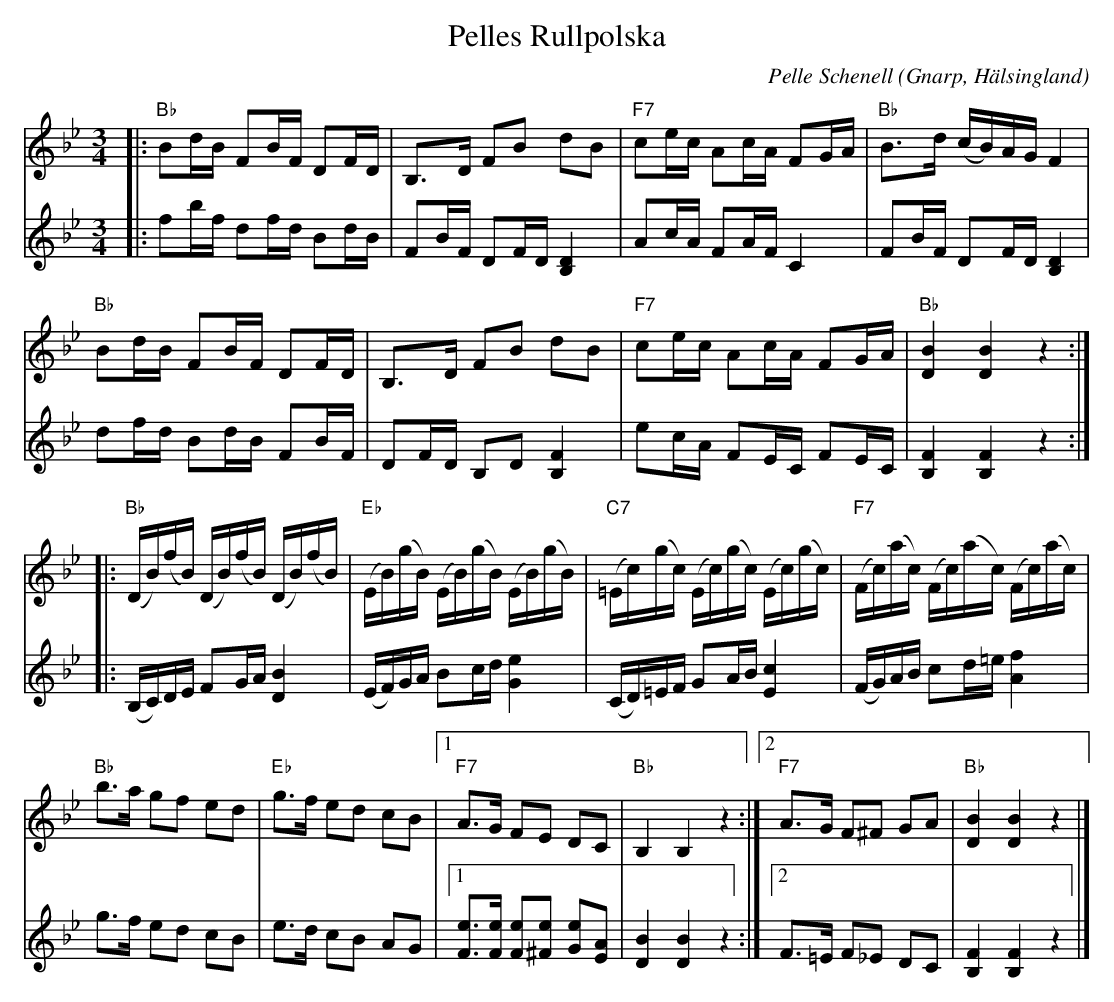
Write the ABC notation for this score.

X:1
T:Pelles Rullpolska
C:Pelle Schenell
O:Gnarp, Hälsingland
M:3/4
L:1/16
K:Bb
V:1
|: "Bb" B2dB F2BF D2FD | B,2>D2 F2B2 d2B2 | "F7" c2ec A2cA F2GA | "Bb" B2>d2 (cB)AG F4 |
"Bb" B2dB F2BF D2FD | B,2>D2 F2B2 d2B2 | "F7" c2ec A2cA F2GA | "Bb" [D4B4] [D4B4] z4 :|
|: "Bb" (DB)(fB) (DB)(fB) (DB)(fB) | "Eb" (EB)(gB) (EB)(gB) (EB)(gB) | "C7" (=Ec)(gc) (Ec)(gc) (Ec)(gc) | "F7" (Fc)(ac) (Fc)(ac) (Fc)(ac) |
"Bb" b2>a2 g2f2 e2d2 | "Eb" g2>f2 e2d2 c2B2 |1 "F7" A2>G2 F2E2 D2C2 | "Bb" B,4 B,4 z4 :|2 "F7" A2>G2 F2^F2 G2A2 | "Bb" [D4B4] [D4B4] z4 |]
V:2
|:  f2bf d2fd B2dB |  F2BF D2FD [D4B,4] | A2cA F2AF C4 |  F2BF D2FD [D4B,4] |
 d2fd B2dB F2BF | D2FD B,2D2 [F4B,4] | e2cA F2EC F2EC | [F4B,4] [F4B,4] z4 :|
|: (B,C)DE F2GA [D4B4] | (EF)GA B2cd [e4G4] | (CD)=EF G2AB [c4E4] | (FG)AB c2d=e [f4A4] |
g2>f2 e2d2 c2B2 | e2>d2 c2B2 A2G2 |1 [F2e2]>[F2e2] [F2e2][^F2e2] [G2e2][A2E2] | [D4B4] [D4B4] z4 :|2 F2>=E2 F2_E2 D2C2 | [F4B,4] [F4B,4] z4 |]
